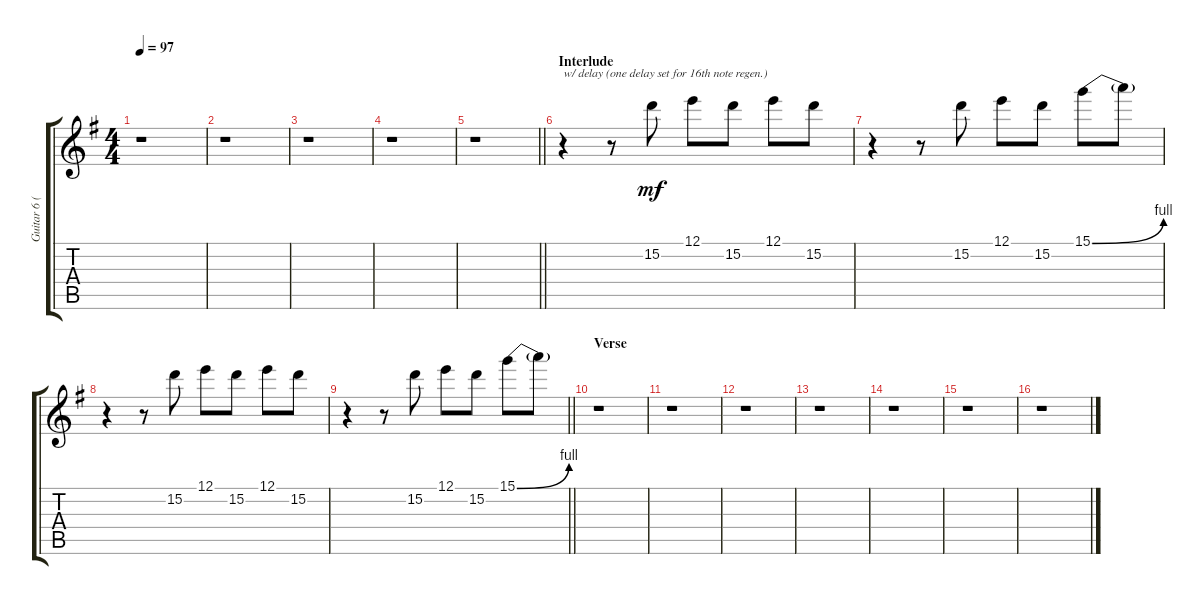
\track ("Guitar 6 (slight dist.)" "Guitar 6 (") {instrument distortionguitar}
\staff {score tabs}
\tuning (E4 B3 G3 D3 A2 E2) {hide}
\ts (4 4)
\tempo 97
\clef g2
\ks eminor
r.1{dy mf} |
r.1 |
r.1 |
r.1 |
\barLineRight lightlight
r.1{instrument overdrivenguitar} |
\section ("" "Interlude")
r.4{txt "w/ delay (one delay set for 16th note regen.)"} r.8 15.2.8 12.1.8 15.2.8 12.1.8 15.2.8 |
r.4 r.8 15.2.8 12.1.8 15.2.8 15.1{be (bend 0 0 60 4)}.8 15.1{t}.8 |
r.4 r.8 15.2.8 12.1.8 15.2.8 12.1.8 15.2.8 |
\barLineRight lightlight
r.4 r.8 15.2.8 12.1.8 15.2.8 15.1{be (bend 0 0 60 4)}.8 15.1{t}.8 |
\section ("" "Verse")
r.1 |
r.1 |
r.1 |
r.1 |
r.1 |
r.1 |
r.1
